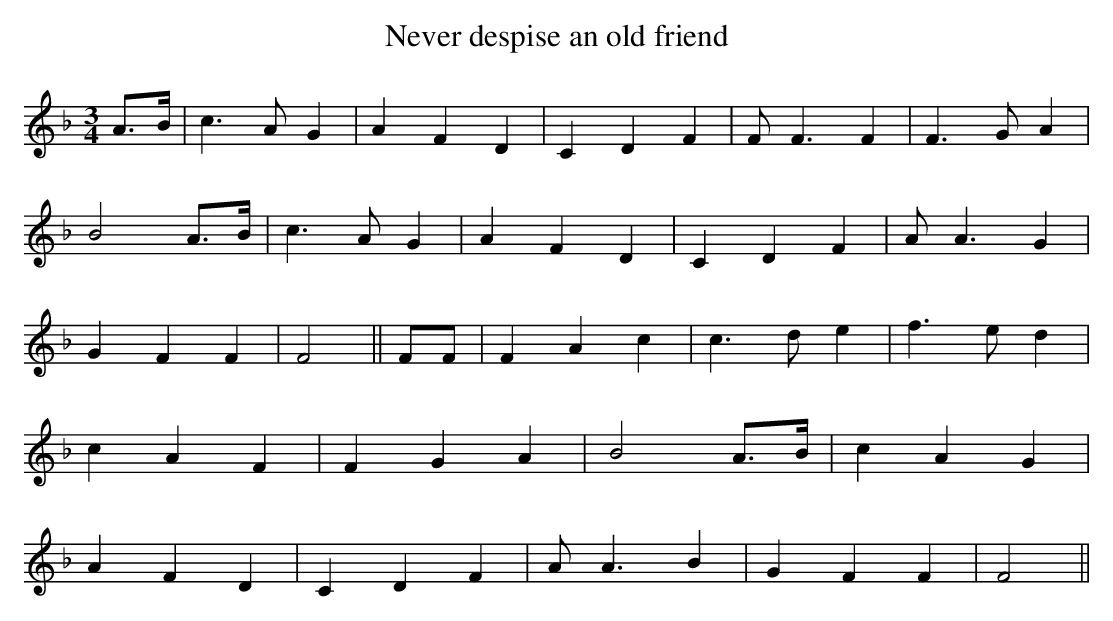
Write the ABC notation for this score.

X:1
T:Never despise an old friend
M:3/4
L:1/8
K:F
A>B | c3A G2 | A2F2D2 | C2D2F2 | F F3 F2 | F3G A2 |
B4 A>B | c3 A G2 | A2F2D2 | C2D2F2 | A A3 G2 |
G2F2F2 | F4 || FF | F2A2c2 | c3d e2 | f3e d2 |
c2A2F2 | F2G2A2 | B4 A>B | c2A2G2 |
A2F2D2 | C2D2F2 | A A3B2 |G2F2F2 | F4 ||
